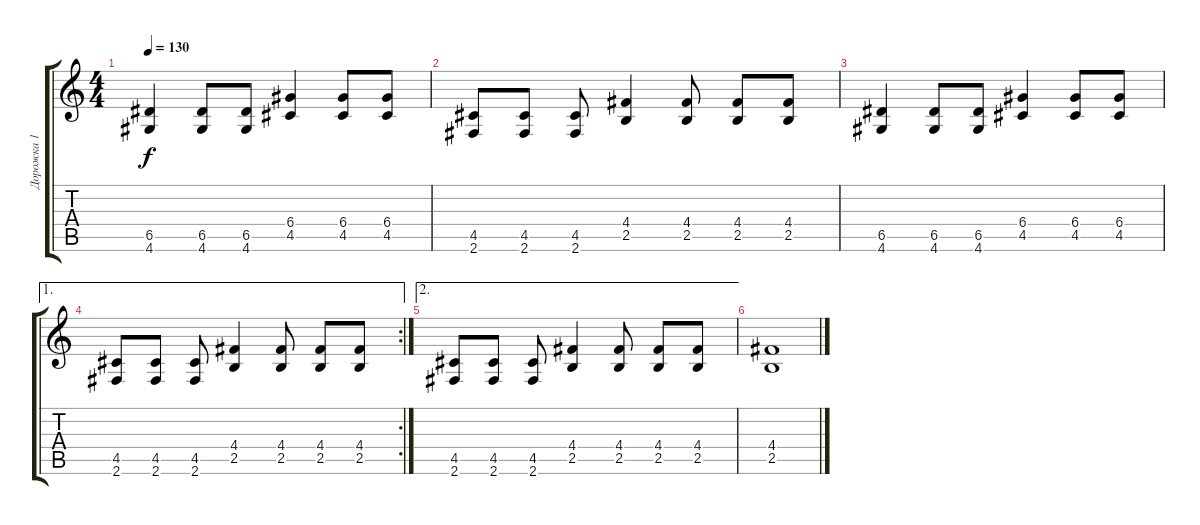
\track ("Дорожка 1" "Дорожка 1") {instrument distortionguitar}
\staff {score tabs}
\tuning (E4 B3 G3 D3 A2 E2) {hide}
\ts (4 4)
\tempo 130
\clef g2
\ks c
(6.5 4.6).4{dy f} (6.5 4.6).8 (6.5 4.6).8 (6.4 4.5).4 (6.4 4.5).8 (6.4 4.5).8 |
(4.5 2.6).8 (4.5 2.6).8 (4.5 2.6).8 (4.4 2.5).4 (4.4 2.5).8 (4.4 2.5).8 (4.4 2.5).8 |
(6.5 4.6).4 (6.5 4.6).8 (6.5 4.6).8 (6.4 4.5).4 (6.4 4.5).8 (6.4 4.5).8 |
\ae 1
\rc 2
(4.5 2.6).8 (4.5 2.6).8 (4.5 2.6).8 (4.4 2.5).4 (4.4 2.5).8 (4.4 2.5).8 (4.4 2.5).8 |
\ae 2
(4.5 2.6).8 (4.5 2.6).8 (4.5 2.6).8 (4.4 2.5).4 (4.4 2.5).8 (4.4 2.5).8 (4.4 2.5).8 |
(4.4 2.5).1
